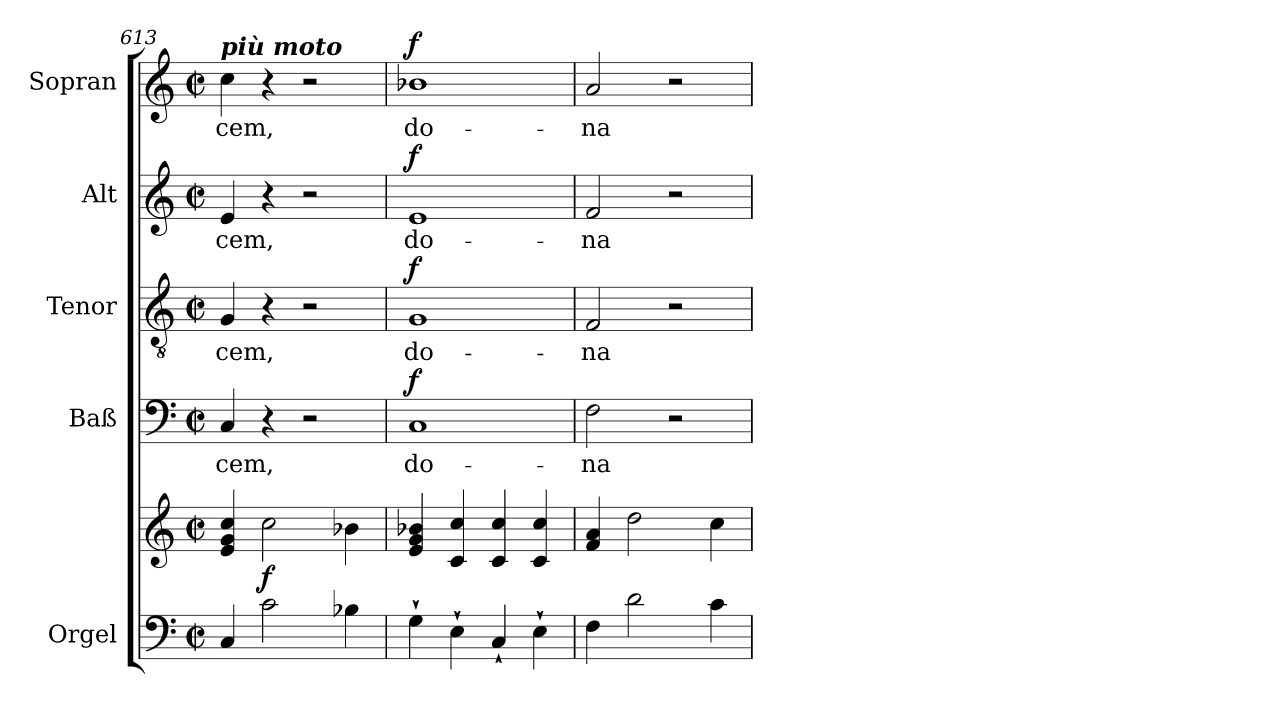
**kern	**kern	**dynam	**kern	**text	**dynam	**kern	**text	**dynam	**kern	**text	**dynam	**kern	**text	**dynam
*part5	*part5	*part5	*part4	*part4	*part4	*part3	*part3	*part3	*part2	*part2	*part2	*part1	*part1	*part1
*staff6	*staff5	*staff5/6	*staff4	*staff4	*staff4	*staff3	*staff3	*staff3	*staff2	*staff2	*staff2	*staff1	*staff1	*staff1
*I"Orgel	*	*	*I"Baß	*	*	*I"Tenor	*	*	*I"Alt	*	*	*I"Sopran	*	*
*clefF4	*clefG2	*	*clefF4	*	*	*clefGv2	*	*	*clefG2	*	*	*clefG2	*	*
*k[]	*k[]	*	*k[]	*	*	*k[]	*	*	*k[]	*	*	*k[]	*	*
*C:	*C:	*	*C:	*	*	*C:	*	*	*C:	*	*	*C:	*	*
*M2/2	*M2/2	*	*M2/2	*	*	*M2/2	*	*	*M2/2	*	*	*M2/2	*	*
*met(c|)	*met(c|)	*	*met(c|)	*	*	*met(c|)	*	*	*met(c|)	*	*	*met(c|)	*	*
=613	=613	=613	=613	=613	=613	=613	=613	=613	=613	=613	=613	=613	=613	=613
!	!	!	!	!	!	!	!	!	!	!	!	!LO:TX:a:Bi:t=più moto	!	!
!	!	!	!	!LO:LY:b	!	!	!LO:LY:b	!	!	!LO:LY:b	!	!	!LO:LY:b	!
4C/	4e/ 4g/ 4cc/	.	4C/	-cem,	.	4G/	-cem,	.	4e/	-cem,	.	4cc\	-cem,	.
!	!	!LO:DY:b	!	!	!	!	!	!	!	!	!	!	!	!
2c\	2cc\	f	4r	.	.	4r	.	.	4r	.	.	4r	.	.
.	.	.	2r	.	.	2r	.	.	2r	.	.	2r	.	.
4B-X\	4b-X\	.	.	.	.	.	.	.	.	.	.	.	.	.
=614	=614	=614	=614	=614	=614	=614	=614	=614	=614	=614	=614	=614	=614	=614
!	!	!	!	!LO:LY:b	!LO:DY:a	!	!LO:LY:b	!LO:DY:a	!	!LO:LY:b	!LO:DY:a	!	!LO:LY:b	!LO:DY:a
4G`>\	4e/ 4g/ 4b-X/	.	1C	do-	f	1G	do-	f	1e	do-	f	1b-X	do-	f
4E`>\	4c/ 4cc/	.	.	.	.	.	.	.	.	.	.	.	.	.
4C`>/	4c/ 4cc/	.	.	.	.	.	.	.	.	.	.	.	.	.
4E`>\	4c/ 4cc/	.	.	.	.	.	.	.	.	.	.	.	.	.
=615	=615	=615	=615	=615	=615	=615	=615	=615	=615	=615	=615	=615	=615	=615
!	!	!	!	!LO:LY:b	!	!	!LO:LY:b	!	!	!LO:LY:b	!	!	!LO:LY:b	!
4F\	4f/ 4a/	.	2F\	-na	.	2F/	-na	.	2f/	-na	.	2a/	-na	.
2d\	2dd\	.	.	.	.	.	.	.	.	.	.	.	.	.
.	.	.	2r	.	.	2r	.	.	2r	.	.	2r	.	.
4c\	4cc\	.	.	.	.	.	.	.	.	.	.	.	.	.
=	=	=	=	=	=	=	=	=	=	=	=	=	=	=
*-	*-	*-	*-	*-	*-	*-	*-	*-	*-	*-	*-	*-	*-	*-
